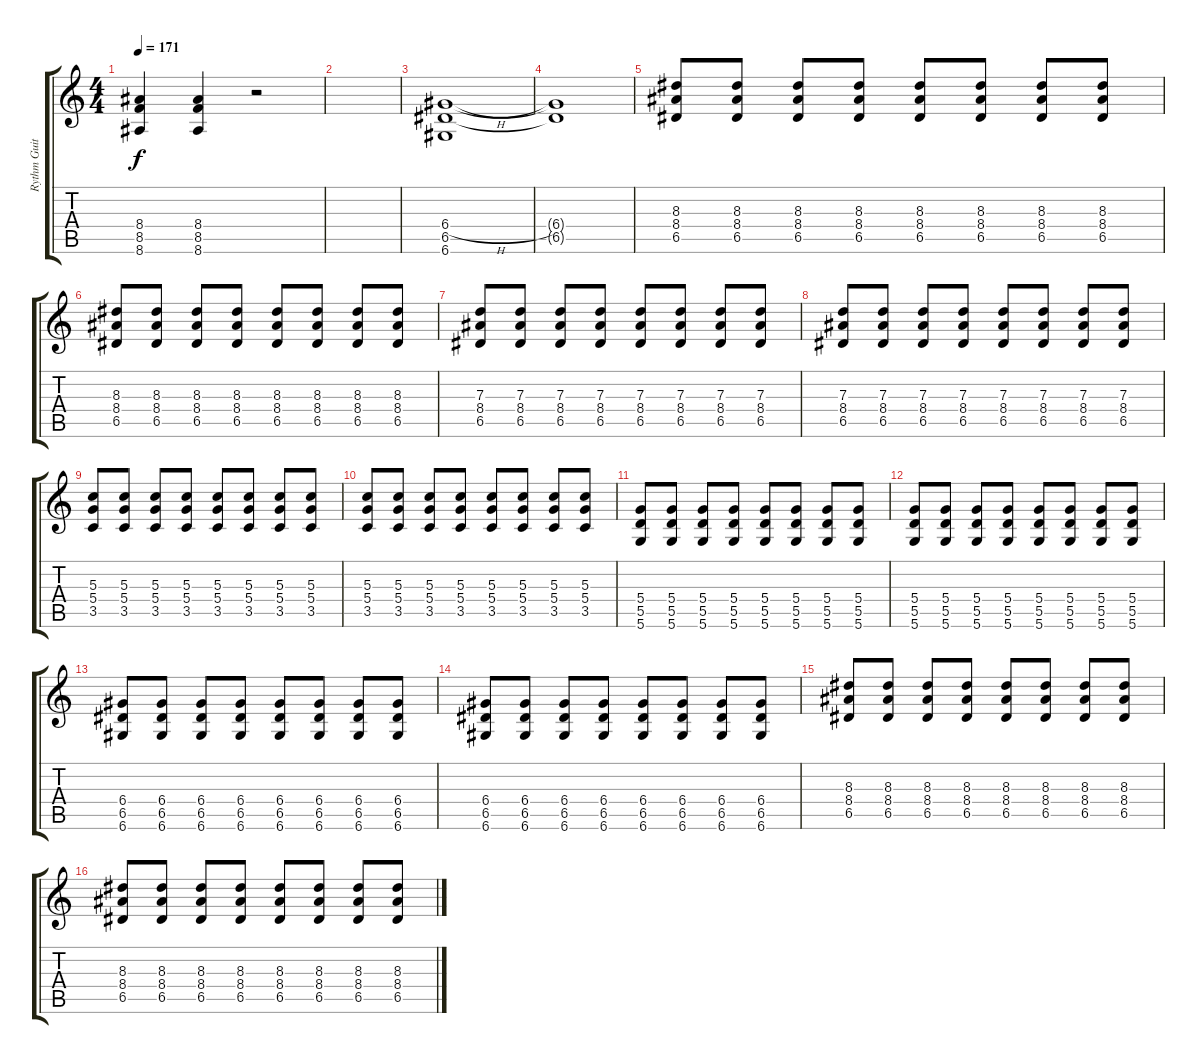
\track ("Rythm Guitar" "Rythm Guit") {instrument overdrivenguitar}
\staff {score tabs}
\tuning (E4 B3 G3 D3 A2 D2) {hide}
\ts (4 4)
\tempo 171
\clef g2
\ks c
(8.4 8.5 8.6).4{dy f} (8.4 8.5 8.6).4 r.2 |
|
(6.4{h} 6.5 6.6).1 |
(6.4{t} 6.5{t}).1 |
(8.3 8.4 6.5).8 (8.3 8.4 6.5).8 (8.3 8.4 6.5).8 (8.3 8.4 6.5).8 (8.3 8.4 6.5).8 (8.3 8.4 6.5).8 (8.3 8.4 6.5).8 (8.3 8.4 6.5).8 |
(8.3 8.4 6.5).8 (8.3 8.4 6.5).8 (8.3 8.4 6.5).8 (8.3 8.4 6.5).8 (8.3 8.4 6.5).8 (8.3 8.4 6.5).8 (8.3 8.4 6.5).8 (8.3 8.4 6.5).8 |
(7.3 8.4 6.5).8 (7.3 8.4 6.5).8 (7.3 8.4 6.5).8 (7.3 8.4 6.5).8 (7.3 8.4 6.5).8 (7.3 8.4 6.5).8 (7.3 8.4 6.5).8 (7.3 8.4 6.5).8 |
(7.3 8.4 6.5).8 (7.3 8.4 6.5).8 (7.3 8.4 6.5).8 (7.3 8.4 6.5).8 (7.3 8.4 6.5).8 (7.3 8.4 6.5).8 (7.3 8.4 6.5).8 (7.3 8.4 6.5).8 |
(5.3 5.4 3.5).8 (5.3 5.4 3.5).8 (5.3 5.4 3.5).8 (5.3 5.4 3.5).8 (5.3 5.4 3.5).8 (5.3 5.4 3.5).8 (5.3 5.4 3.5).8 (5.3 5.4 3.5).8 |
(5.3 5.4 3.5).8 (5.3 5.4 3.5).8 (5.3 5.4 3.5).8 (5.3 5.4 3.5).8 (5.3 5.4 3.5).8 (5.3 5.4 3.5).8 (5.3 5.4 3.5).8 (5.3 5.4 3.5).8 |
(5.4 5.5 5.6).8 (5.4 5.5 5.6).8 (5.4 5.5 5.6).8 (5.4 5.5 5.6).8 (5.4 5.5 5.6).8 (5.4 5.5 5.6).8 (5.4 5.5 5.6).8 (5.4 5.5 5.6).8 |
(5.4 5.5 5.6).8 (5.4 5.5 5.6).8 (5.4 5.5 5.6).8 (5.4 5.5 5.6).8 (5.4 5.5 5.6).8 (5.4 5.5 5.6).8 (5.4 5.5 5.6).8 (5.4 5.5 5.6).8 |
(6.4 6.5 6.6).8 (6.4 6.5 6.6).8 (6.4 6.5 6.6).8 (6.4 6.5 6.6).8 (6.4 6.5 6.6).8 (6.4 6.5 6.6).8 (6.4 6.5 6.6).8 (6.4 6.5 6.6).8 |
(6.4 6.5 6.6).8 (6.4 6.5 6.6).8 (6.4 6.5 6.6).8 (6.4 6.5 6.6).8 (6.4 6.5 6.6).8 (6.4 6.5 6.6).8 (6.4 6.5 6.6).8 (6.4 6.5 6.6).8 |
(8.3 8.4 6.5).8 (8.3 8.4 6.5).8 (8.3 8.4 6.5).8 (8.3 8.4 6.5).8 (8.3 8.4 6.5).8 (8.3 8.4 6.5).8 (8.3 8.4 6.5).8 (8.3 8.4 6.5).8 |
(8.3 8.4 6.5).8 (8.3 8.4 6.5).8 (8.3 8.4 6.5).8 (8.3 8.4 6.5).8 (8.3 8.4 6.5).8 (8.3 8.4 6.5).8 (8.3 8.4 6.5).8 (8.3 8.4 6.5).8
